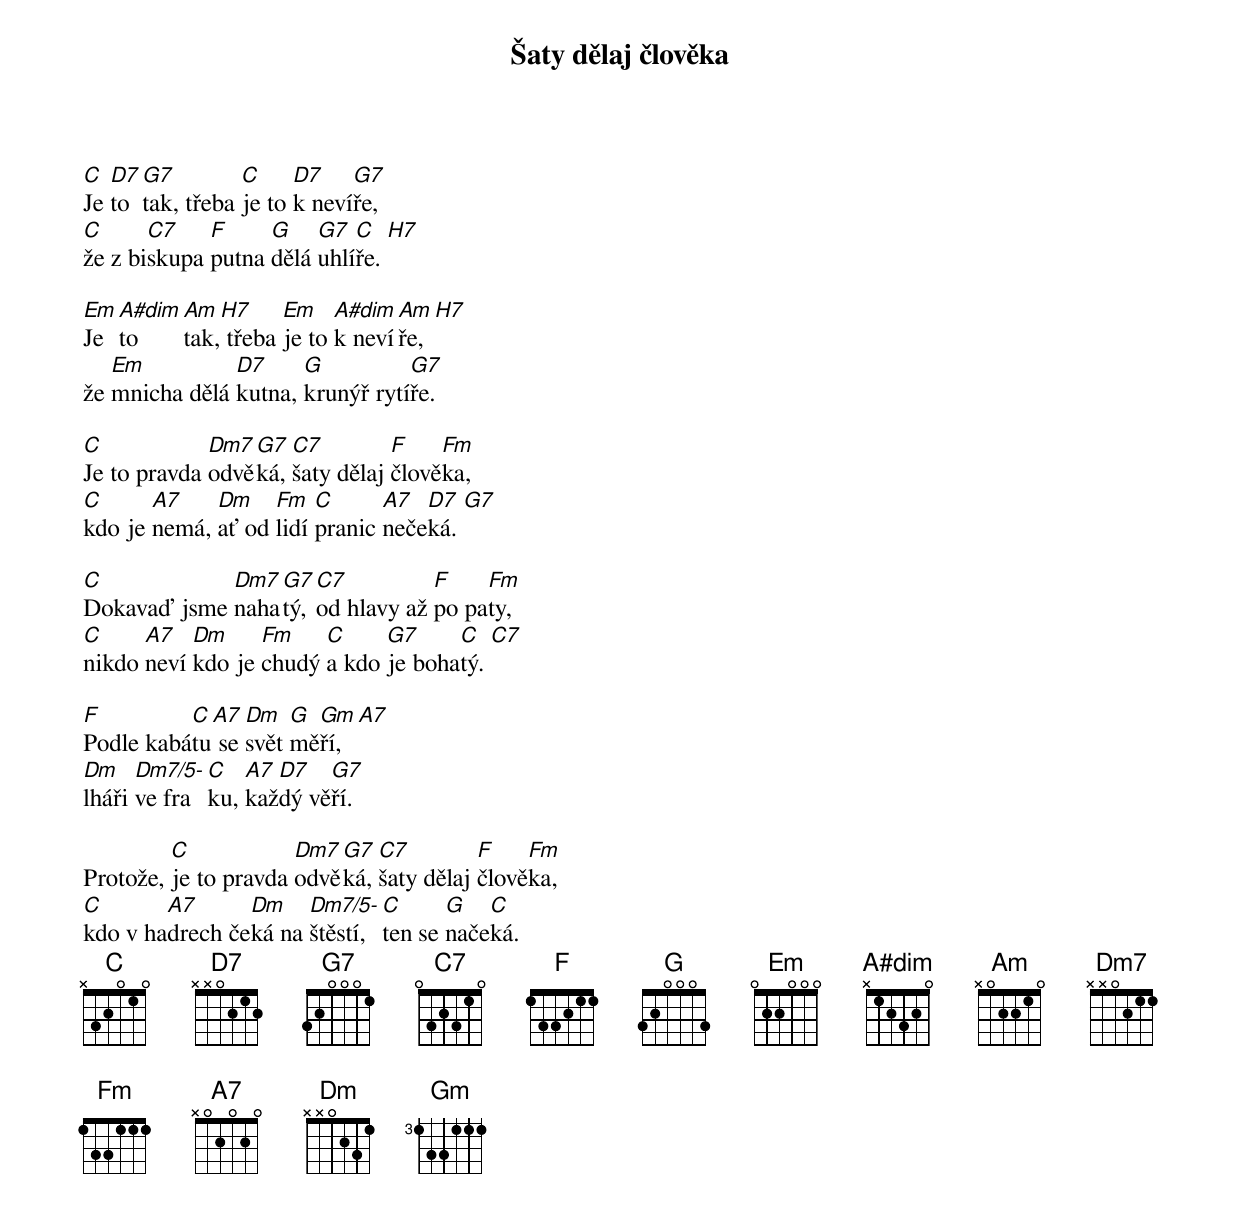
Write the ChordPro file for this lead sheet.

{title: Šaty dělaj člověka}

[C]Je [D7]to [G7]tak, třeba [C]je to [D7]k neví[G7]ře,
[C]že z bi[C7]skupa [F]putna [G]dělá [G7]uhlí[C]ře. [H7]

[Em]Je [A#dim]to [Am]tak,[H7] třeba [Em]je to [A#dim]k neví[Am]ře,[H7]
že [Em]mnicha dělá [D7]kutna, [G]krunýř rytí[G7]ře.

[C]Je to pravda [Dm7]odvě[G7]ká, [C7]šaty dělaj [F]člově[Fm]ka,
[C]kdo je [A7]nemá, [Dm]ať od [Fm]lidí [C]pranic [A7]neče[D7]ká. [G7]

[C]Dokavaď jsme [Dm7]naha[G7]tý, [C7]od hlavy až [F]po pa[Fm]ty,
[C]nikdo [A7]neví [Dm]kdo je [Fm]chudý [C]a kdo [G7]je boha[C]tý. [C7]

[F]Podle kabá[C]tu[A7] se [Dm]svět [G]mě[Gm]ří, [A7]
[Dm]lháři [Dm7/5-]ve fra[C]ku, [A7]kaž[D7]dý vě[G7]ří.

Protože, [C]je to pravda [Dm7]odvě[G7]ká, [C7]šaty dělaj [F]člově[Fm]ka,
[C]kdo v ha[A7]drech če[Dm]ká na [Dm7/5-]štěstí,  [C]ten se [G]nače[C]ká.
